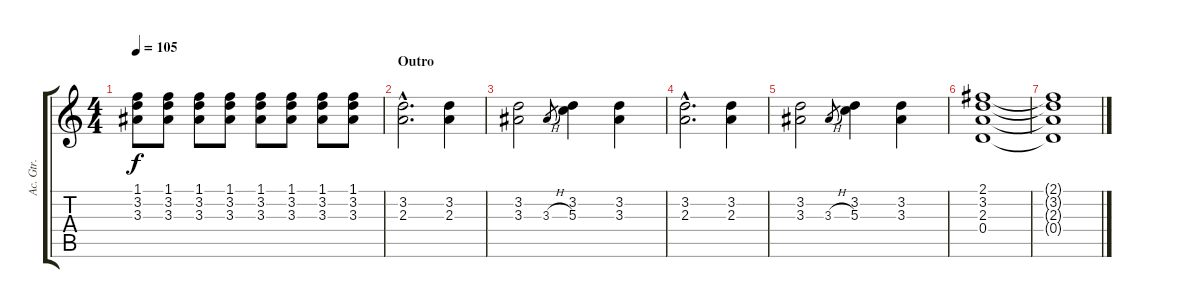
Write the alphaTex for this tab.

\track ("Ac. Gtr." "Ac. Gtr.") {instrument acousticguitarsteel}
\staff {score tabs}
\tuning (E4 B3 G3 D3 A2 E2) {hide}
\ts (4 4)
\tempo 105
\clef g2
\ks c
(1.1 3.2 3.3).8{dy f} (1.1 3.2 3.3).8 (1.1 3.2 3.3).8 (1.1 3.2 3.3).8 (1.1 3.2 3.3).8 (1.1 3.2 3.3).8 (1.1 3.2 3.3).8 (1.1 3.2 3.3).8 |
\section ("" "Outro")
(3.2{hac} 2.3{hac}).2{d} (3.2 2.3).4 |
(3.2 3.3).2 3.3{h}.8{gr} (3.2 5.3).4 (3.2 3.3).4 |
(3.2{hac} 2.3{hac}).2{d} (3.2 2.3).4 |
(3.2 3.3).2 3.3{h}.8{gr} (3.2 5.3).4 (3.2 3.3).4 |
(2.1 3.2 2.3 0.4).1 |
(2.1{t} 3.2{t} 2.3{t} 0.4{t}).1
